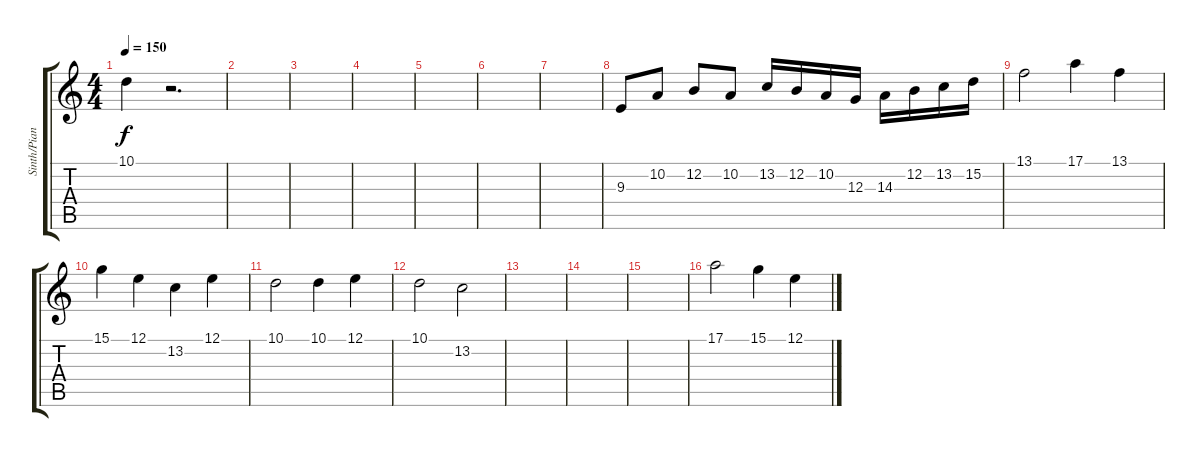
\track ("Sinth/Piano" "Sinth/Pian") {instrument stringensemble1}
\staff {score tabs}
\tuning (E4 B3 G3 D3 A2 E2) {hide}
\ts (4 4)
\tempo 150
\clef g2
\ks c
10.1{t}.4{dy f} r.2{d} |
|
|
|
|
|
|
9.3.8{volume 13} 10.2.8 12.2.8 10.2.8 13.2.16 12.2.16 10.2.16 12.3.16 14.3.16 12.2.16 13.2.16 15.2.16 |
13.1.2 17.1.4 13.1.4 |
15.1.4 12.1.4 13.2.4 12.1.4 |
10.1.2 10.1.4 12.1.4 |
10.1.2 13.2.2 |
|
|
|
17.1.2 15.1.4 12.1.4
